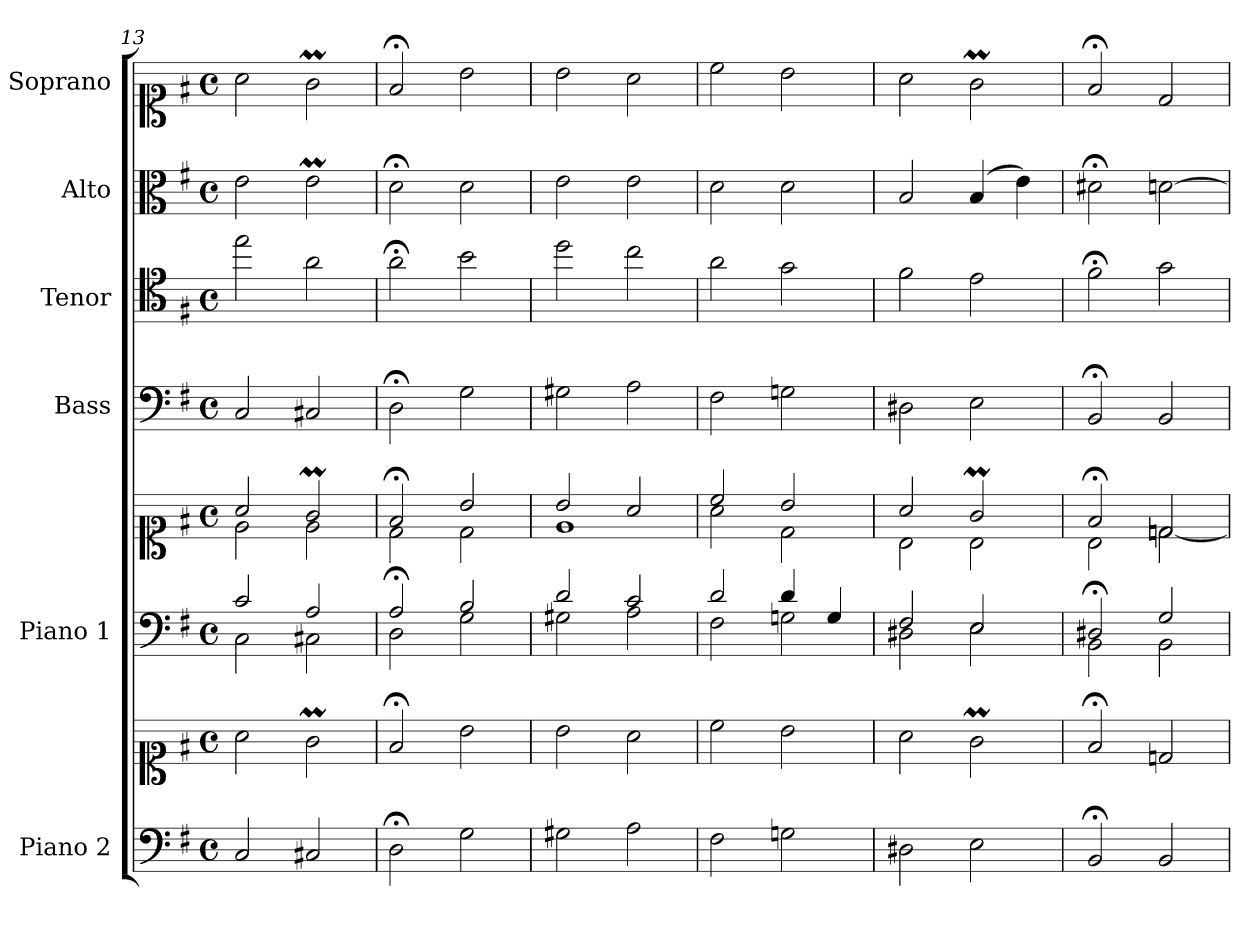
**kern	**kern	**kern	**kern	**kern	**kern	**kern	**kern
*part6	*part6	*part5	*part5	*part4	*part3	*part2	*part1
*staff8	*staff7	*staff6	*staff5	*staff4	*staff3	*staff2	*staff1
*I"Piano 2	*	*I"Piano 1	*	*I"Bass	*I"Tenor	*I"Alto	*I"Soprano
*I'Pno 2	*	*I'Pno 1	*	*I'B.	*I'T.	*I'A.	*I'S.
*clefF4	*clefC1	*clefF4	*clefC1	*clefF4	*clefC4	*clefC3	*clefC1
*	*	*	*	*	*ITrd7c12	*	*
*k[f#]	*k[f#]	*k[f#]	*k[f#]	*k[f#]	*k[f#]	*k[f#]	*k[f#]
*G:	*G:	*G:	*G:	*G:	*G:	*G:	*G:
*M4/4	*M4/4	*M4/4	*M4/4	*M4/4	*M4/4	*M4/4	*M4/4
*met(c)	*met(c)	*met(c)	*met(c)	*met(c)	*met(c)	*met(c)	*met(c)
=13	=13	=13	=13	=13	=13	=13	=13
*	*	*^	*^	*	*	*	*
2C/	2a\	2c/	2C\	2a/	2e\	2C/	2e\	2e\	2a\
2C#X/	2gM\	2A/	2C#X\	2gM/	2e\	2C#X/	2A\	2eM\	2gM\
=14	=14	=14	=14	=14	=14	=14	=14	=14	=14
2D;\	2f#;</	2A;/	2D\	2f#;</	2d\	2D;<\	2A;<\	2d;<\	2f#;</
2G\	2b\	2B/	2G\	2b/	2d\	2G\	2B\	2d\	2b\
=15	=15	=15	=15	=15	=15	=15	=15	=15	=15
2G#X\	2b\	2d/	2G#X\	2b/	1e\	2G#X\	2d\	2e\	2b\
2A\	2a\	2c/	2A\	2a/	.	2A\	2c\	2e\	2a\
=16	=16	=16	=16	=16	=16	=16	=16	=16	=16
2F#\	2cc\	2d/	2F#\	2cc/	2a\	2F#\	2A\	2d\	2cc\
2Gn\	2b\	4d/	2Gn\	2b/	2d\	2Gn\	2G\	2d\	2b\
.	.	4G/	.	.	.	.	.	.	.
=17	=17	=17	=17	=17	=17	=17	=17	=17	=17
2D#X\	2a\	2F#/	2D#X\	2a/	2B\	2D#X\	2F#\	2B/	2a\
2E\	2gM\	2E/	2E\	2gM/	2B\	2E\	2E\	(4B/	2gM\
.	.	.	.	.	.	.	.	4e\)	.
=18	=18	=18	=18	=18	=18	=18	=18	=18	=18
2BB;/	2f#;</	2D#X;/	2BB\	2f#;</	2B\	2BB;</	2F#;<\	2d#X;<\	2f#;</
2BB/	2dn/	2G/	2BB\	2dn/	[<2dn\	2BB/	2G\	[>2dn\	2d/
*	*	*v	*v	*	*	*	*	*	*
*	*	*	*v	*v	*	*	*	*
=	=	=	=	=	=	=	=
*-	*-	*-	*-	*-	*-	*-	*-
